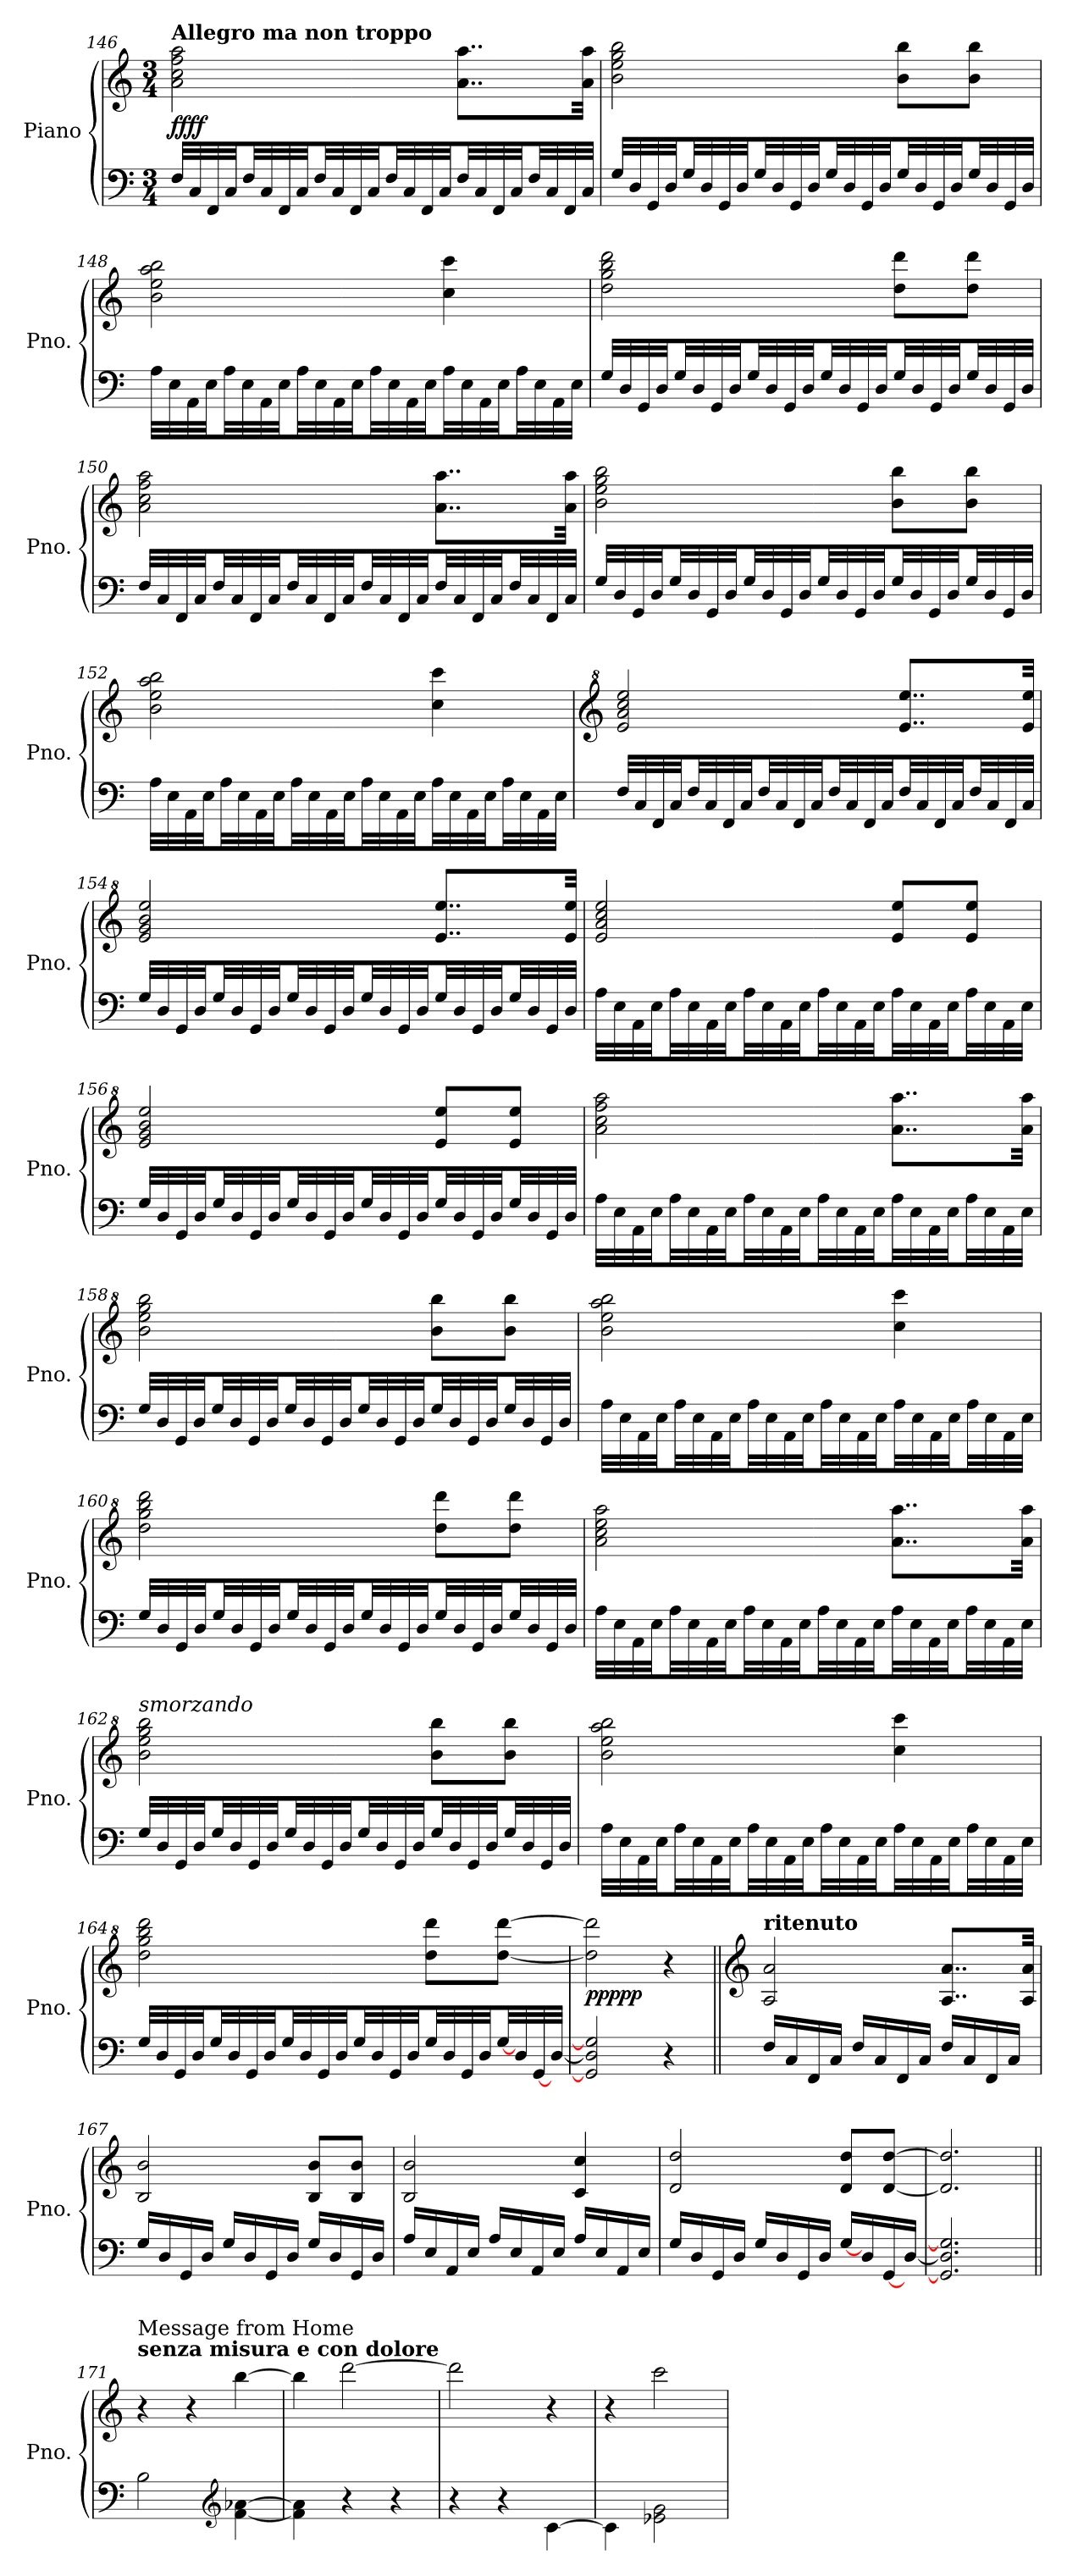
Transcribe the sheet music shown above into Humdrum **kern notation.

**kern	**kern	**dynam
*part1	*part1	*part1
*staff2	*staff1	*staff1/2
*I"Piano	*	*
*I'Pno.	*	*
!!LO:LB:g=z
*clefF4	*clefG2	*
*k[]	*k[]	*
*M3/4	*M3/4	*
=146	=146	=146
!	!LO:TX:a:B:t=Allegro ma non troppo	!
!	!	!LO:DY:b
32F/LLL	2a\ 2cc\ 2ff\ 2aa\	ffff
32C/	.	.
32FF/	.	.
32C/JJ	.	.
32F/LL	.	.
32C/	.	.
32FF/	.	.
32C/JJ	.	.
32F/LL	.	.
32C/	.	.
32FF/	.	.
32C/JJ	.	.
32F/LL	.	.
32C/	.	.
32FF/	.	.
32C/JJ	.	.
32F/LL	8..a\ 8..aa\L	.
32C/	.	.
32FF/	.	.
32C/JJ	.	.
32F/LL	.	.
32C/	.	.
32FF/	.	.
32C/JJJ	32a\ 32aa\Jkk	.
=147	=147	=147
32G/LLL	2b\ 2ee\ 2gg\ 2bb\	.
32D/	.	.
32GG/	.	.
32D/JJ	.	.
32G/LL	.	.
32D/	.	.
32GG/	.	.
32D/JJ	.	.
32G/LL	.	.
32D/	.	.
32GG/	.	.
32D/JJ	.	.
32G/LL	.	.
32D/	.	.
32GG/	.	.
32D/JJ	.	.
32G/LL	8b\ 8bb\L	.
32D/	.	.
32GG/	.	.
32D/JJ	.	.
32G/LL	8b\ 8bb\J	.
32D/	.	.
32GG/	.	.
32D/JJJ	.	.
!!LO:LB:g=z
=148	=148	=148
32A\LLL	2b\ 2ee\ 2aa\ 2bb\	.
32E\	.	.
32AA\	.	.
32E\JJ	.	.
32A\LL	.	.
32E\	.	.
32AA\	.	.
32E\JJ	.	.
32A\LL	.	.
32E\	.	.
32AA\	.	.
32E\JJ	.	.
32A\LL	.	.
32E\	.	.
32AA\	.	.
32E\JJ	.	.
32A\LL	4cc\ 4ccc\	.
32E\	.	.
32AA\	.	.
32E\JJ	.	.
32A\LL	.	.
32E\	.	.
32AA\	.	.
32E\JJJ	.	.
=149	=149	=149
32G/LLL	2dd\ 2gg\ 2bb\ 2ddd\	.
32D/	.	.
32GG/	.	.
32D/JJ	.	.
32G/LL	.	.
32D/	.	.
32GG/	.	.
32D/JJ	.	.
32G/LL	.	.
32D/	.	.
32GG/	.	.
32D/JJ	.	.
32G/LL	.	.
32D/	.	.
32GG/	.	.
32D/JJ	.	.
32G/LL	8dd\ 8ddd\L	.
32D/	.	.
32GG/	.	.
32D/JJ	.	.
32G/LL	8dd\ 8ddd\J	.
32D/	.	.
32GG/	.	.
32D/JJJ	.	.
!!LO:PB:g=z
=150	=150	=150
32F/LLL	2a\ 2cc\ 2ff\ 2aa\	.
32C/	.	.
32FF/	.	.
32C/JJ	.	.
32F/LL	.	.
32C/	.	.
32FF/	.	.
32C/JJ	.	.
32F/LL	.	.
32C/	.	.
32FF/	.	.
32C/JJ	.	.
32F/LL	.	.
32C/	.	.
32FF/	.	.
32C/JJ	.	.
32F/LL	8..a\ 8..aa\L	.
32C/	.	.
32FF/	.	.
32C/JJ	.	.
32F/LL	.	.
32C/	.	.
32FF/	.	.
32C/JJJ	32a\ 32aa\Jkk	.
=151	=151	=151
32G/LLL	2b\ 2ee\ 2gg\ 2bb\	.
32D/	.	.
32GG/	.	.
32D/JJ	.	.
32G/LL	.	.
32D/	.	.
32GG/	.	.
32D/JJ	.	.
32G/LL	.	.
32D/	.	.
32GG/	.	.
32D/JJ	.	.
32G/LL	.	.
32D/	.	.
32GG/	.	.
32D/JJ	.	.
32G/LL	8b\ 8bb\L	.
32D/	.	.
32GG/	.	.
32D/JJ	.	.
32G/LL	8b\ 8bb\J	.
32D/	.	.
32GG/	.	.
32D/JJJ	.	.
!!LO:LB:g=z
=152	=152	=152
32A\LLL	2b\ 2ee\ 2aa\ 2bb\	.
32E\	.	.
32AA\	.	.
32E\JJ	.	.
32A\LL	.	.
32E\	.	.
32AA\	.	.
32E\JJ	.	.
32A\LL	.	.
32E\	.	.
32AA\	.	.
32E\JJ	.	.
32A\LL	.	.
32E\	.	.
32AA\	.	.
32E\JJ	.	.
32A\LL	4cc\ 4ccc\	.
32E\	.	.
32AA\	.	.
32E\JJ	.	.
32A\LL	.	.
32E\	.	.
32AA\	.	.
32E\JJJ	.	.
=153	=153	=153
*	*clefG^2	*
32F/LLL	2ee/ 2aa/ 2ccc/ 2eee/	.
32C/	.	.
32FF/	.	.
32C/JJ	.	.
32F/LL	.	.
32C/	.	.
32FF/	.	.
32C/JJ	.	.
32F/LL	.	.
32C/	.	.
32FF/	.	.
32C/JJ	.	.
32F/LL	.	.
32C/	.	.
32FF/	.	.
32C/JJ	.	.
32F/LL	8..ee/ 8..eee/L	.
32C/	.	.
32FF/	.	.
32C/JJ	.	.
32F/LL	.	.
32C/	.	.
32FF/	.	.
32C/JJJ	32ee/ 32eee/Jkk	.
!!LO:LB:g=z
=154	=154	=154
32G/LLL	2ee/ 2gg/ 2bb/ 2eee/	.
32D/	.	.
32GG/	.	.
32D/JJ	.	.
32G/LL	.	.
32D/	.	.
32GG/	.	.
32D/JJ	.	.
32G/LL	.	.
32D/	.	.
32GG/	.	.
32D/JJ	.	.
32G/LL	.	.
32D/	.	.
32GG/	.	.
32D/JJ	.	.
32G/LL	8..ee/ 8..eee/L	.
32D/	.	.
32GG/	.	.
32D/JJ	.	.
32G/LL	.	.
32D/	.	.
32GG/	.	.
32D/JJJ	32ee/ 32eee/Jkk	.
=155	=155	=155
32A\LLL	2ee/ 2aa/ 2ccc/ 2eee/	.
32E\	.	.
32AA\	.	.
32E\JJ	.	.
32A\LL	.	.
32E\	.	.
32AA\	.	.
32E\JJ	.	.
32A\LL	.	.
32E\	.	.
32AA\	.	.
32E\JJ	.	.
32A\LL	.	.
32E\	.	.
32AA\	.	.
32E\JJ	.	.
32A\LL	8ee/ 8eee/L	.
32E\	.	.
32AA\	.	.
32E\JJ	.	.
32A\LL	8ee/ 8eee/J	.
32E\	.	.
32AA\	.	.
32E\JJJ	.	.
!!LO:LB:g=z
=156	=156	=156
32G/LLL	2ee/ 2gg/ 2bb/ 2eee/	.
32D/	.	.
32GG/	.	.
32D/JJ	.	.
32G/LL	.	.
32D/	.	.
32GG/	.	.
32D/JJ	.	.
32G/LL	.	.
32D/	.	.
32GG/	.	.
32D/JJ	.	.
32G/LL	.	.
32D/	.	.
32GG/	.	.
32D/JJ	.	.
32G/LL	8ee/ 8eee/L	.
32D/	.	.
32GG/	.	.
32D/JJ	.	.
32G/LL	8ee/ 8eee/J	.
32D/	.	.
32GG/	.	.
32D/JJJ	.	.
=157	=157	=157
32A\LLL	2aa\ 2ccc\ 2fff\ 2aaa\	.
32E\	.	.
32AA\	.	.
32E\JJ	.	.
32A\LL	.	.
32E\	.	.
32AA\	.	.
32E\JJ	.	.
32A\LL	.	.
32E\	.	.
32AA\	.	.
32E\JJ	.	.
32A\LL	.	.
32E\	.	.
32AA\	.	.
32E\JJ	.	.
32A\LL	8..aa\ 8..aaa\L	.
32E\	.	.
32AA\	.	.
32E\JJ	.	.
32A\LL	.	.
32E\	.	.
32AA\	.	.
32E\JJJ	32aa\ 32aaa\Jkk	.
!!LO:LB:g=z
=158	=158	=158
32G/LLL	2bb\ 2eee\ 2ggg\ 2bbb\	.
32D/	.	.
32GG/	.	.
32D/JJ	.	.
32G/LL	.	.
32D/	.	.
32GG/	.	.
32D/JJ	.	.
32G/LL	.	.
32D/	.	.
32GG/	.	.
32D/JJ	.	.
32G/LL	.	.
32D/	.	.
32GG/	.	.
32D/JJ	.	.
32G/LL	8bb\ 8bbb\L	.
32D/	.	.
32GG/	.	.
32D/JJ	.	.
32G/LL	8bb\ 8bbb\J	.
32D/	.	.
32GG/	.	.
32D/JJJ	.	.
=159	=159	=159
32A\LLL	2bb\ 2eee\ 2aaa\ 2bbb\	.
32E\	.	.
32AA\	.	.
32E\JJ	.	.
32A\LL	.	.
32E\	.	.
32AA\	.	.
32E\JJ	.	.
32A\LL	.	.
32E\	.	.
32AA\	.	.
32E\JJ	.	.
32A\LL	.	.
32E\	.	.
32AA\	.	.
32E\JJ	.	.
32A\LL	4ccc\ 4cccc\	.
32E\	.	.
32AA\	.	.
32E\JJ	.	.
32A\LL	.	.
32E\	.	.
32AA\	.	.
32E\JJJ	.	.
!!LO:LB:g=z
=160	=160	=160
32G/LLL	2ddd\ 2ggg\ 2bbb\ 2dddd\	.
32D/	.	.
32GG/	.	.
32D/JJ	.	.
32G/LL	.	.
32D/	.	.
32GG/	.	.
32D/JJ	.	.
32G/LL	.	.
32D/	.	.
32GG/	.	.
32D/JJ	.	.
32G/LL	.	.
32D/	.	.
32GG/	.	.
32D/JJ	.	.
32G/LL	8ddd\ 8dddd\L	.
32D/	.	.
32GG/	.	.
32D/JJ	.	.
32G/LL	8ddd\ 8dddd\J	.
32D/	.	.
32GG/	.	.
32D/JJJ	.	.
=161	=161	=161
32A\LLL	2aa\ 2ccc\ 2eee\ 2aaa\	.
32E\	.	.
32AA\	.	.
32E\JJ	.	.
32A\LL	.	.
32E\	.	.
32AA\	.	.
32E\JJ	.	.
32A\LL	.	.
32E\	.	.
32AA\	.	.
32E\JJ	.	.
32A\LL	.	.
32E\	.	.
32AA\	.	.
32E\JJ	.	.
32A\LL	8..aa\ 8..aaa\L	.
32E\	.	.
32AA\	.	.
32E\JJ	.	.
32A\LL	.	.
32E\	.	.
32AA\	.	.
32E\JJJ	32aa\ 32aaa\Jkk	.
!!LO:PB:g=z
=162	=162	=162
!	!LO:TX:a:i:t=smorzando	!
32G/LLL	2bb\ 2eee\ 2ggg\ 2bbb\	.
32D/	.	.
32GG/	.	.
32D/JJ	.	.
32G/LL	.	.
32D/	.	.
32GG/	.	.
32D/JJ	.	.
32G/LL	.	.
32D/	.	.
32GG/	.	.
32D/JJ	.	.
32G/LL	.	.
32D/	.	.
32GG/	.	.
32D/JJ	.	.
32G/LL	8bb\ 8bbb\L	.
32D/	.	.
32GG/	.	.
32D/JJ	.	.
32G/LL	8bb\ 8bbb\J	.
32D/	.	.
32GG/	.	.
32D/JJJ	.	.
=163	=163	=163
32A\LLL	2bb\ 2eee\ 2aaa\ 2bbb\	.
32E\	.	.
32AA\	.	.
32E\JJ	.	.
32A\LL	.	.
32E\	.	.
32AA\	.	.
32E\JJ	.	.
32A\LL	.	.
32E\	.	.
32AA\	.	.
32E\JJ	.	.
32A\LL	.	.
32E\	.	.
32AA\	.	.
32E\JJ	.	.
32A\LL	4ccc\ 4cccc\	.
32E\	.	.
32AA\	.	.
32E\JJ	.	.
32A\LL	.	.
32E\	.	.
32AA\	.	.
32E\JJJ	.	.
!!LO:LB:g=z
=164	=164	=164
32G/LLL	2ddd\ 2ggg\ 2bbb\ 2dddd\	.
32D/	.	.
32GG/	.	.
32D/JJ	.	.
32G/LL	.	.
32D/	.	.
32GG/	.	.
32D/JJ	.	.
32G/LL	.	.
32D/	.	.
32GG/	.	.
32D/JJ	.	.
32G/LL	.	.
32D/	.	.
32GG/	.	.
32D/JJ	.	.
32G/LL	8ddd\ 8dddd\L	.
32D/	.	.
32GG/	.	.
32D/JJ	.	.
[<32G/LL	[8ddd\ [8dddd\J	.
32D/	.	.
[32GG/	.	.
[32D/JJJ	.	.
=165	=165	=165
!	!	!LO:DY:b
2GG/] 2D/] 2G/]	2ddd\] 2dddd\]	ppppp
4r	4r	.
=166||	=166||	=166||
*	*clefG2	*
!	!LO:TX:a:B:t=ritenuto	!
16F/LL	2A/ 2a/	.
16C/	.	.
16FF/	.	.
16C/JJ	.	.
16F/LL	.	.
16C/	.	.
16FF/	.	.
16C/JJ	.	.
16F/LL	8..A/ 8..a/L	.
16C/	.	.
16FF/	.	.
16C/JJ	.	.
.	32A/ 32a/Jkk	.
=167	=167	=167
16G/LL	2B/ 2b/	.
16D/	.	.
16GG/	.	.
16D/JJ	.	.
16G/LL	.	.
16D/	.	.
16GG/	.	.
16D/JJ	.	.
16G/LL	8B/ 8b/L	.
16D/	.	.
16GG/	8B/ 8b/J	.
16D/JJ	.	.
!!LO:LB:g=z
=168	=168	=168
16A/LL	2B/ 2b/	.
16E/	.	.
16AA/	.	.
16E/JJ	.	.
16A/LL	.	.
16E/	.	.
16AA/	.	.
16E/JJ	.	.
16A/LL	4c/ 4cc/	.
16E/	.	.
16AA/	.	.
16E/JJ	.	.
=169	=169	=169
16G/LL	2d/ 2dd/	.
16D/	.	.
16GG/	.	.
16D/JJ	.	.
16G/LL	.	.
16D/	.	.
16GG/	.	.
16D/JJ	.	.
[16G/LL	8d/ 8dd/L	.
16D/	.	.
[16GG/	[8d/ [8dd/J	.
[16D/JJ	.	.
=170	=170	=170
2.GG/] 2.D/] 2.G/]	2.d/] 2.dd/]	.
!!LO:LB:g=z
=171||	=171||	=171||
!	!LO:TX:a:B:t=senza misura e con dolore	!
!	!LO:TX:a:t=Message from Home	!
2B\	4r	.
.	4r	.
*clefG2	*	*
[4f\ [4a-X\	[4bb\	.
=172	=172	=172
4f\] 4a-\]	4bb\]	.
4r	[2ddd\	.
4r	.	.
=173	=173	=173
4r	2ddd\]	.
4r	.	.
[4c\	4r	.
=174	=174	=174
4c\]	4r	.
2e-X\ 2g\	2ccc\	.
=	=	=
*-	*-	*-
